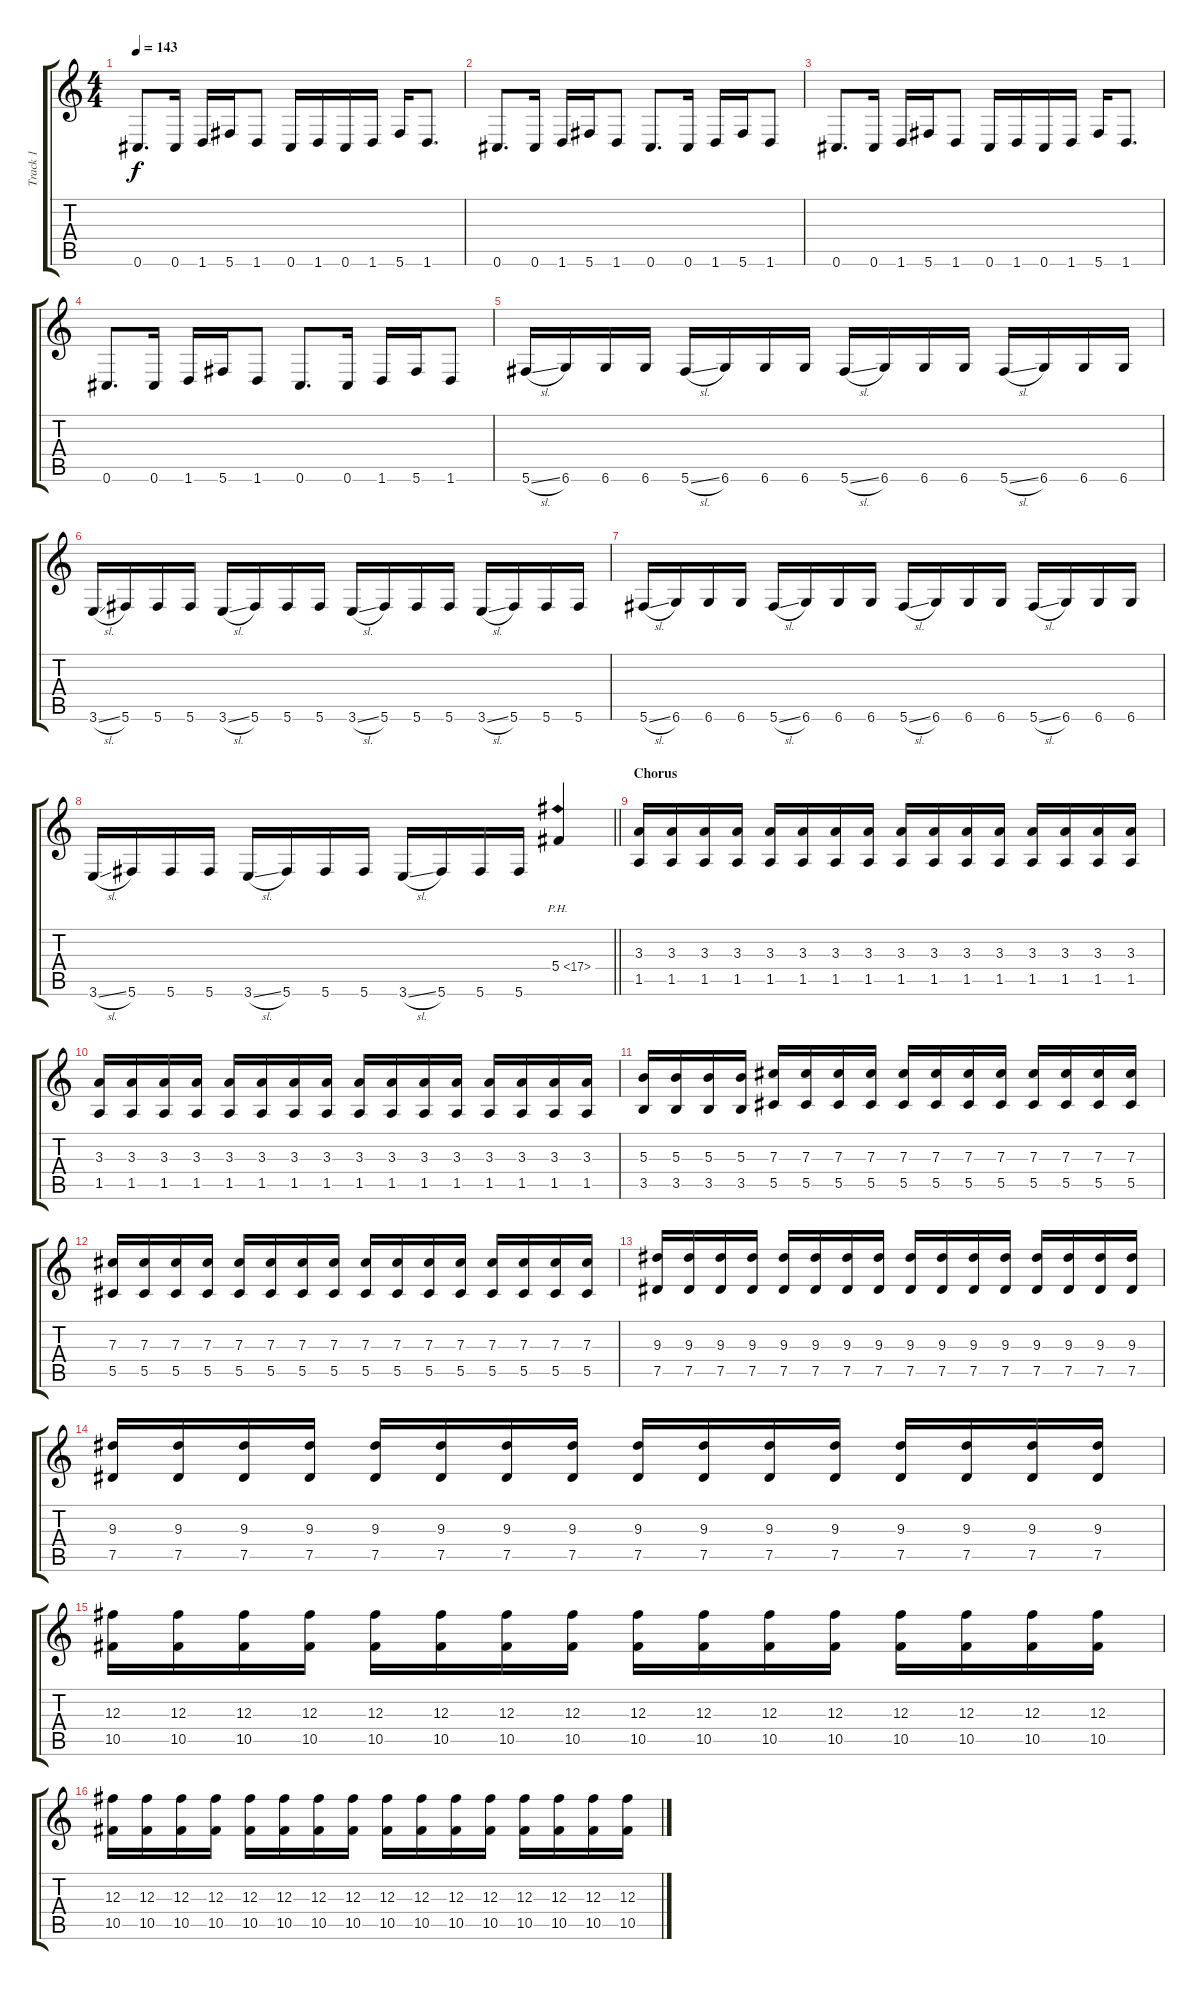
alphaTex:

\track ("Track 1" "Track 1") {instrument distortionguitar}
\staff {score tabs}
\tuning (Eb4 Bb3 Gb3 Db3 Ab2 Db2) {hide}
\ts (4 4)
\tempo 143
\clef g2
\ks c
0.6.8{d dy f} 0.6.16 1.6.16 5.6.16 1.6.8 0.6.16 1.6.16 0.6.16 1.6.16 5.6.16 1.6.8{d} |
0.6.8{d} 0.6.16 1.6.16 5.6.16 1.6.8 0.6.8{d} 0.6.16 1.6.16 5.6.16 1.6.8 |
0.6.8{d} 0.6.16 1.6.16 5.6.16 1.6.8 0.6.16 1.6.16 0.6.16 1.6.16 5.6.16 1.6.8{d} |
0.6.8{d} 0.6.16 1.6.16 5.6.16 1.6.8 0.6.8{d} 0.6.16 1.6.16 5.6.16 1.6.8 |
5.6{sl}.16 6.6.16 6.6.16 6.6.16 5.6{sl}.16 6.6.16 6.6.16 6.6.16 5.6{sl}.16 6.6.16 6.6.16 6.6.16 5.6{sl}.16 6.6.16 6.6.16 6.6.16 |
3.6{sl}.16 5.6.16 5.6.16 5.6.16 3.6{sl}.16 5.6.16 5.6.16 5.6.16 3.6{sl}.16 5.6.16 5.6.16 5.6.16 3.6{sl}.16 5.6.16 5.6.16 5.6.16 |
5.6{sl}.16 6.6.16 6.6.16 6.6.16 5.6{sl}.16 6.6.16 6.6.16 6.6.16 5.6{sl}.16 6.6.16 6.6.16 6.6.16 5.6{sl}.16 6.6.16 6.6.16 6.6.16 |
\barLineRight lightlight
3.6{sl}.16 5.6.16 5.6.16 5.6.16 3.6{sl}.16 5.6.16 5.6.16 5.6.16 3.6{sl}.16 5.6.16 5.6.16 5.6.16 5.4{ph 12}.4 |
\section ("" "Chorus")
(3.3 1.5).16 (3.3 1.5).16 (3.3 1.5).16 (3.3 1.5).16 (3.3 1.5).16 (3.3 1.5).16 (3.3 1.5).16 (3.3 1.5).16 (3.3 1.5).16 (3.3 1.5).16 (3.3 1.5).16 (3.3 1.5).16 (3.3 1.5).16 (3.3 1.5).16 (3.3 1.5).16 (3.3 1.5).16 |
(3.3 1.5).16 (3.3 1.5).16 (3.3 1.5).16 (3.3 1.5).16 (3.3 1.5).16 (3.3 1.5).16 (3.3 1.5).16 (3.3 1.5).16 (3.3 1.5).16 (3.3 1.5).16 (3.3 1.5).16 (3.3 1.5).16 (3.3 1.5).16 (3.3 1.5).16 (3.3 1.5).16 (3.3 1.5).16 |
(5.3 3.5).16 (5.3 3.5).16 (5.3 3.5).16 (5.3 3.5).16 (7.3 5.5).16 (7.3 5.5).16 (7.3 5.5).16 (7.3 5.5).16 (7.3 5.5).16 (7.3 5.5).16 (7.3 5.5).16 (7.3 5.5).16 (7.3 5.5).16 (7.3 5.5).16 (7.3 5.5).16 (7.3 5.5).16 |
(7.3 5.5).16 (7.3 5.5).16 (7.3 5.5).16 (7.3 5.5).16 (7.3 5.5).16 (7.3 5.5).16 (7.3 5.5).16 (7.3 5.5).16 (7.3 5.5).16 (7.3 5.5).16 (7.3 5.5).16 (7.3 5.5).16 (7.3 5.5).16 (7.3 5.5).16 (7.3 5.5).16 (7.3 5.5).16 |
(9.3 7.5).16 (9.3 7.5).16 (9.3 7.5).16 (9.3 7.5).16 (9.3 7.5).16 (9.3 7.5).16 (9.3 7.5).16 (9.3 7.5).16 (9.3 7.5).16 (9.3 7.5).16 (9.3 7.5).16 (9.3 7.5).16 (9.3 7.5).16 (9.3 7.5).16 (9.3 7.5).16 (9.3 7.5).16 |
(9.3 7.5).16 (9.3 7.5).16 (9.3 7.5).16 (9.3 7.5).16 (9.3 7.5).16 (9.3 7.5).16 (9.3 7.5).16 (9.3 7.5).16 (9.3 7.5).16 (9.3 7.5).16 (9.3 7.5).16 (9.3 7.5).16 (9.3 7.5).16 (9.3 7.5).16 (9.3 7.5).16 (9.3 7.5).16 |
(12.3 10.5).16 (12.3 10.5).16 (12.3 10.5).16 (12.3 10.5).16 (12.3 10.5).16 (12.3 10.5).16 (12.3 10.5).16 (12.3 10.5).16 (12.3 10.5).16 (12.3 10.5).16 (12.3 10.5).16 (12.3 10.5).16 (12.3 10.5).16 (12.3 10.5).16 (12.3 10.5).16 (12.3 10.5).16 |
(12.3 10.5).16 (12.3 10.5).16 (12.3 10.5).16 (12.3 10.5).16 (12.3 10.5).16 (12.3 10.5).16 (12.3 10.5).16 (12.3 10.5).16 (12.3 10.5).16 (12.3 10.5).16 (12.3 10.5).16 (12.3 10.5).16 (12.3 10.5).16 (12.3 10.5).16 (12.3 10.5).16 (12.3 10.5).16
